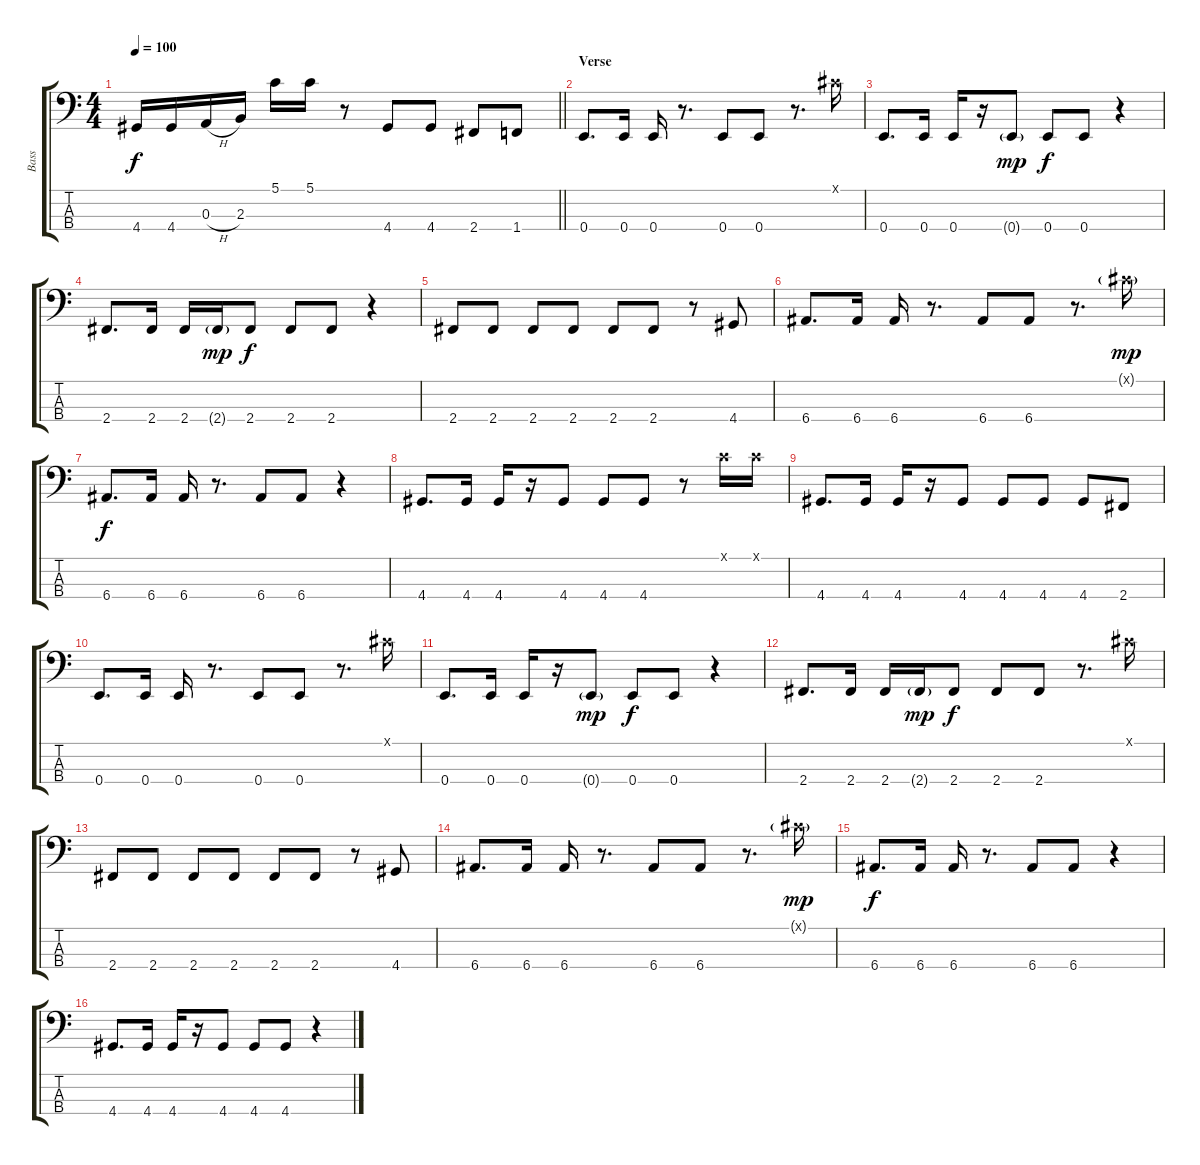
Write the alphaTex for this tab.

\track ("Bass" "Bass") {instrument electricbassfinger}
\staff {score tabs}
\tuning (G2 D2 A1 E1) {hide}
\ts (4 4)
\tempo 100
\clef f4
\barLineRight lightlight
\ks c
4.4.16{dy f} 4.4.16 0.3{h}.16 2.3.16 5.1.16 5.1.16 r.8 4.4.8 4.4.8 2.4.8 1.4.8 |
\section ("" "Verse")
0.4.8{d} 0.4.16 0.4.16 r.8{d} 0.4.8 0.4.8 r.8{d} 6.1{x}.16 |
0.4.8{d} 0.4.16 0.4.16 r.16 0.4{g}.8{dy mp} 0.4.8{dy f} 0.4.8 r.4 |
2.4.8{d} 2.4.16 2.4.16 2.4{g}.16{dy mp} 2.4.8{dy f} 2.4.8 2.4.8 r.4 |
2.4.8 2.4.8 2.4.8 2.4.8 2.4.8 2.4.8 r.8 4.4.8 |
6.4.8{d} 6.4.16 6.4.16 r.8{d} 6.4.8 6.4.8 r.8{d} 6.1{g x}.16{dy mp} |
6.4.8{d dy f} 6.4.16 6.4.16 r.8{d} 6.4.8 6.4.8 r.4 |
4.4.8{d} 4.4.16 4.4.16 r.16 4.4.8 4.4.8 4.4.8 r.8 5.1{x}.16 5.1{x}.16 |
4.4.8{d} 4.4.16 4.4.16 r.16 4.4.8 4.4.8 4.4.8 4.4.8 2.4.8 |
0.4.8{d} 0.4.16 0.4.16 r.8{d} 0.4.8 0.4.8 r.8{d} 6.1{x}.16 |
0.4.8{d} 0.4.16 0.4.16 r.16 0.4{g}.8{dy mp} 0.4.8{dy f} 0.4.8 r.4 |
2.4.8{d} 2.4.16 2.4.16 2.4{g}.16{dy mp} 2.4.8{dy f} 2.4.8 2.4.8 r.8{d} 6.1{x}.16 |
2.4.8 2.4.8 2.4.8 2.4.8 2.4.8 2.4.8 r.8 4.4.8 |
6.4.8{d} 6.4.16 6.4.16 r.8{d} 6.4.8 6.4.8 r.8{d} 6.1{g x}.16{dy mp} |
6.4.8{d dy f} 6.4.16 6.4.16 r.8{d} 6.4.8 6.4.8 r.4 |
4.4.8{d} 4.4.16 4.4.16 r.16 4.4.8 4.4.8 4.4.8 r.4
